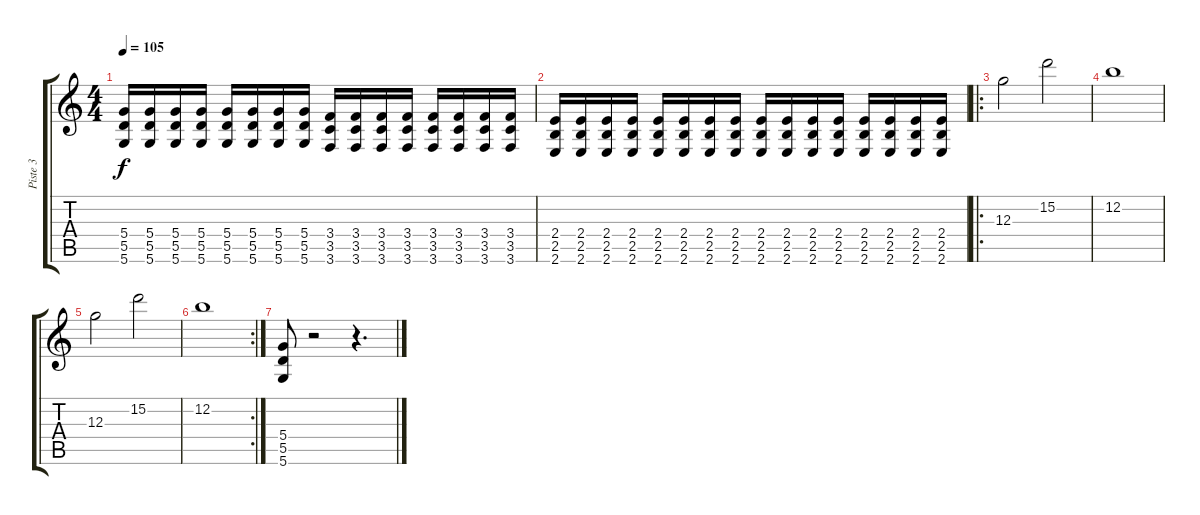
\track ("Piste 3" "Piste 3") {instrument distortionguitar}
\staff {score tabs}
\tuning (E4 B3 G3 D3 A2 D2) {hide}
\ts (4 4)
\tempo 105
\clef g2
\ks c
(5.4 5.5 5.6).16{dy f} (5.4 5.5 5.6).16 (5.4 5.5 5.6).16 (5.4 5.5 5.6).16 (5.4 5.5 5.6).16 (5.4 5.5 5.6).16 (5.4 5.5 5.6).16 (5.4 5.5 5.6).16 (3.4 3.5 3.6).16 (3.4 3.5 3.6).16 (3.4 3.5 3.6).16 (3.4 3.5 3.6).16 (3.4 3.5 3.6).16 (3.4 3.5 3.6).16 (3.4 3.5 3.6).16 (3.4 3.5 3.6).16 |
(2.4 2.5 2.6).16 (2.4 2.5 2.6).16 (2.4 2.5 2.6).16 (2.4 2.5 2.6).16 (2.4 2.5 2.6).16 (2.4 2.5 2.6).16 (2.4 2.5 2.6).16 (2.4 2.5 2.6).16 (2.4 2.5 2.6).16 (2.4 2.5 2.6).16 (2.4 2.5 2.6).16 (2.4 2.5 2.6).16 (2.4 2.5 2.6).16 (2.4 2.5 2.6).16 (2.4 2.5 2.6).16 (2.4 2.5 2.6).16 |
\ro
12.3.2 15.2.2 |
12.2.1 |
12.3.2 15.2.2 |
\rc 2
12.2.1 |
(5.4 5.5 5.6).8 r.2 r.4{d}
